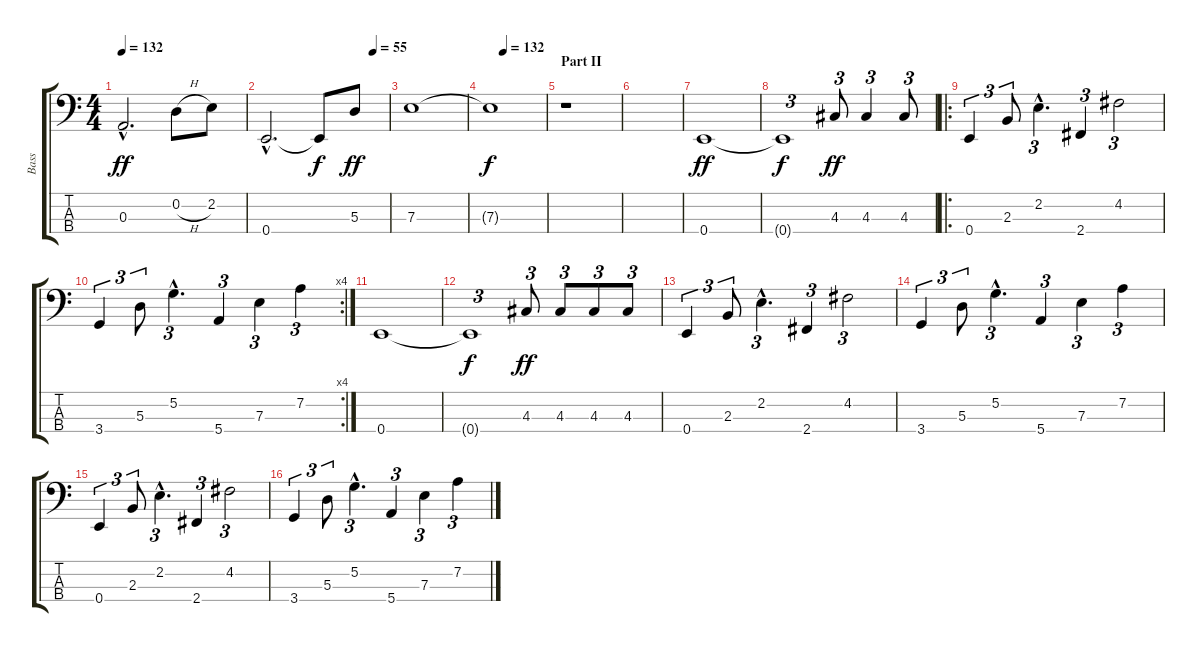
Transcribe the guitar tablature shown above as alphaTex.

\track ("Bass" "Bass") {instrument fretlessbass}
\staff {score tabs}
\tuning (G2 D2 A1 E1) {hide}
\ts (4 4)
\tempo 132
\clef f4
\ks c
0.3{hac}.2{d dy ff} 0.2{h}.8 2.2.8 |
\tempo (55 0.875)
0.4{hac}.2{d} 0.4{t}.8{dy f} 5.3.8{dy ff} |
7.3.1 |
\tempo (132 0.25)
7.3{t}.1{dy f volume 0} |
\section ("" "Part II")
r.1{volume 15} |
|
0.4.1{dy ff} |
0.4{t}.1{tu (3 2) dy f} 4.3.8{tu (3 2) dy ff} 4.3.4{tu (3 2)} 4.3.8{tu (3 2)} |
\ro
0.4.4{tu (3 2)} 2.3.8{tu (3 2)} 2.2{hac}.4{d tu (3 2)} 2.4.4{tu (3 2)} 4.2.2{tu (3 2)} |
\rc 4
3.4.4{tu (3 2)} 5.3.8{tu (3 2)} 5.2{hac}.4{d tu (3 2)} 5.4.4{tu (3 2)} 7.3.4{tu (3 2)} 7.2.4{tu (3 2)} |
0.4.1 |
0.4{t}.1{tu (3 2) dy f} 4.3.8{tu (3 2) dy ff} 4.3.8{tu (3 2)} 4.3.8{tu (3 2)} 4.3.8{tu (3 2)} |
0.4.4{tu (3 2)} 2.3.8{tu (3 2)} 2.2{hac}.4{d tu (3 2)} 2.4.4{tu (3 2)} 4.2.2{tu (3 2)} |
3.4.4{tu (3 2)} 5.3.8{tu (3 2)} 5.2{hac}.4{d tu (3 2)} 5.4.4{tu (3 2)} 7.3.4{tu (3 2)} 7.2.4{tu (3 2)} |
0.4.4{tu (3 2)} 2.3.8{tu (3 2)} 2.2{hac}.4{d tu (3 2)} 2.4.4{tu (3 2)} 4.2.2{tu (3 2)} |
3.4.4{tu (3 2)} 5.3.8{tu (3 2)} 5.2{hac}.4{d tu (3 2)} 5.4.4{tu (3 2)} 7.3.4{tu (3 2)} 7.2.4{tu (3 2)}
